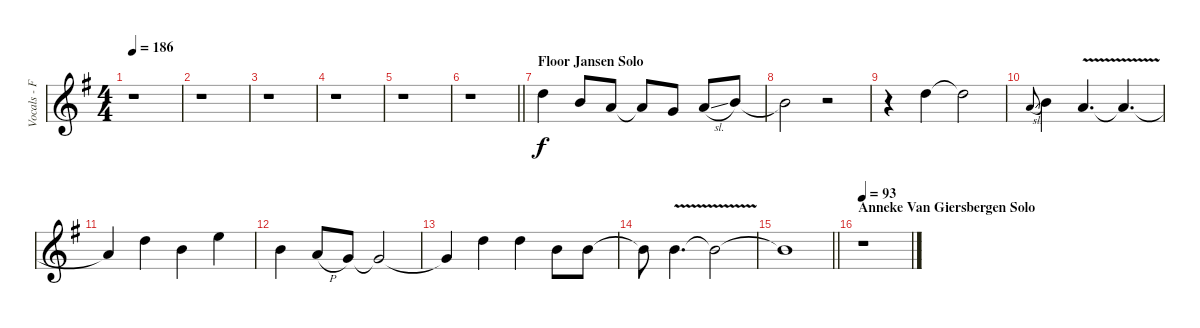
\track ("Vocals - Floor Jansen" "Vocals - F") {instrument frenchhorn}
\staff {score}
\tuning (E5 B4 G4 D4 A3 E3) {hide}
\ts (4 4)
\tempo 186
\clef g2
\ks eminor
r.1{dy f} |
r.1 |
r.1 |
r.1 |
r.1 |
\barLineRight lightlight
r.1 |
\section ("" "Floor Jansen Solo")
3.2.4{instrument choiraahs} 0.2.8 2.3.8 2.3{t}.8 0.3.8 2.3{sl}.8 4.3.8 |
4.3{t}.2 r.2 |
r.4 3.2.4 3.2{t}.2 |
2.3{sl}.8{gr onbeat} 4.3.4 2.3{v}.4{d} 2.3{t}.4{d} |
2.3{t}.4 3.2.4 0.2.4 0.1.4 |
4.3.4 2.3{h}.8 0.3.8 0.3{t}.2 |
0.3{t}.4 3.2.4 3.2.4 0.2.8 0.2.8 |
0.2{t}.8 0.2{v}.4{d} 0.2{t}.2 |
\barLineRight lightlight
0.2{t}.1 |
\section ("" "Anneke Van Giersbergen Solo")
\tempo 93
r.1
